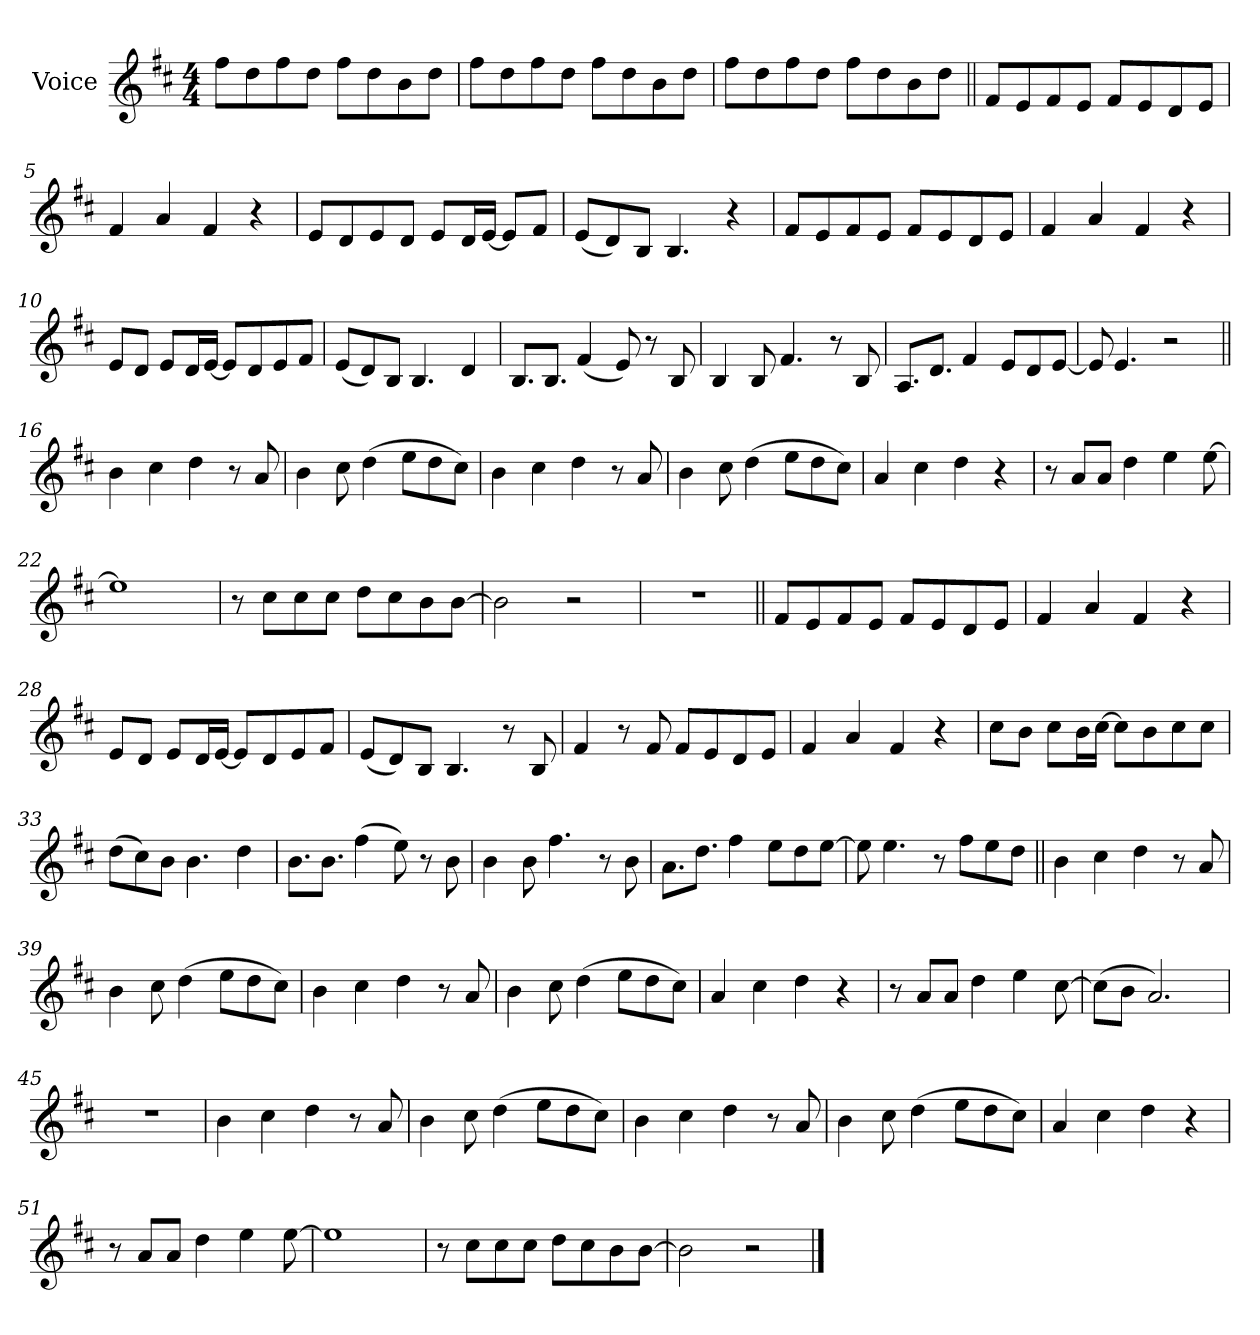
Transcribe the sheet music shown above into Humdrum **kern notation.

**kern
*part1
*staff1
*I"Voice
*I'Vc.
*clefG2
*k[f#c#]
*M4/4
*MM100
=1
8ff#!L
8dd!
8ff#!
8dd!J
8ff#!L
8dd!
8b!
8dd!J
=2
8ff#!L
8dd!
8ff#!
8dd!J
8ff#!L
8dd!
8b!
8dd!J
=3
8ff#!L
8dd!
8ff#!
8dd!J
8ff#!L
8dd!
8b!
8dd!J
=4||
8f#L
8e
8f#
8eJ
8f#L
8e
8d
8eJ
=5
4f#
4a
4f#
4r
=6
8eL
8d
8e
8dJ
8eL
16dL
[16eJJ
8eL]
8f#J
=7
(<8eL
8d)
8BJ
4.B
4r
=8
8f#L
8e
8f#
8eJ
8f#L
8e
8d
8eJ
=9
4f#
4a
4f#
4r
=10
8eL
8dJ
8eL
16dL
[16eJJ
8eL]
8d
8e
8f#J
=11
(<8eL
8d)
8BJ
4.B
4d
=12
8.BL
8.BJ
(<4f#
8e)
8r
8B
=13
4B
8B
4.f#
8r
8B
=14
8.AL
8.dJ
4f#
8eL
8d
[8eJ
=15
8e]
4.e
2r
=16||
4b
4cc#
4dd
8r
8a
=17
4b
8cc#
(>4dd
8eeL
8dd
8cc#J)
=18
4b
4cc#
4dd
8r
8a
=19
4b
8cc#
(>4dd
8eeL
8dd
8cc#J)
=20
4a
4cc#
4dd
4r
=21
8r
8aL
8aJ
4dd
4ee
[8ee
=22
1ee]
=23
8r
8cc#L
8cc#
8cc#J
8ddL
8cc#
8b
[8bJ
=24
2b]
2r
=25
1r
=26||
8f#L
8e
8f#
8eJ
8f#L
8e
8d
8eJ
=27
4f#
4a
4f#
4r
=28
8eL
8dJ
8eL
16dL
[16eJJ
8eL]
8d
8e
8f#J
=29
(<8eL
8d)
8BJ
4.B
8r
8B
=30
4f#
8r
8f#
8f#L
8e
8d
8eJ
=31
4f#
4a
4f#
4r
=32
8cc#L
8bJ
8cc#L
16bL
[16cc#JJ
8cc#L]
8b
8cc#
8cc#J
=33
(>8ddL
8cc#)
8bJ
4.b
4dd
=34
8.bL
8.bJ
(>4ff#
8ee)
8r
8b
=35
4b
8b
4.ff#
8r
8b
=36
8.aL
8.ddJ
4ff#
8eeL
8dd
[8eeJ
=37
8ee]
4.ee
8r
8ff#L
8ee
8ddJ
=38||
4b
4cc#
4dd
8r
8a
=39
4b
8cc#
(>4dd
8eeL
8dd
8cc#J)
=40
4b
4cc#
4dd
8r
8a
=41
4b
8cc#
(>4dd
8eeL
8dd
8cc#J)
=42
4a
4cc#
4dd
4r
=43
8r
8aL
8aJ
4dd
4ee
[8cc#
=44
(>8cc#L]
8bJ
2.a)
=45
1r
=46
4b
4cc#
4dd
8r
8a
=47
4b
8cc#
(>4dd
8eeL
8dd
8cc#J)
=48
4b
4cc#
4dd
8r
8a
=49
4b
8cc#
(>4dd
8eeL
8dd
8cc#J)
=50
4a
4cc#
4dd
4r
=51
8r
8aL
8aJ
4dd
4ee
[8ee
=52
1ee]
=53
8r
8cc#L
8cc#
8cc#J
8ddL
8cc#
8b
[8bJ
=54
2b]
2r
==
*-
